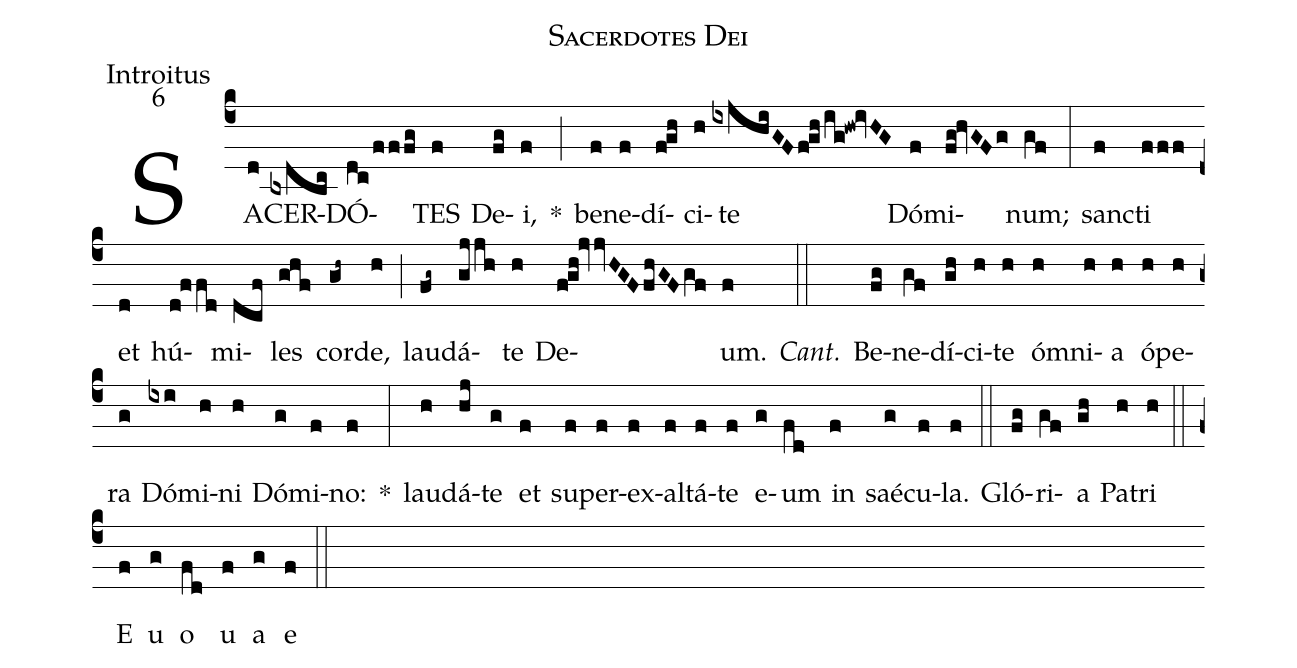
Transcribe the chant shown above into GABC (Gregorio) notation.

name:Sacerdotes Dei;
office-part:Introitus;
mode:6;
%%
(c4) SA(d)CER(bxdbc)DÓ(dc/fffg)TES(f) De(fg)i,(f) *(;) be(f)ne(f)dí(f!gh)ci(h)te(ixjhiGFf!gh/ig!hw!ivHG) Dó(f)mi(fg!hvGFg)num;(gf) (:) sanc(f)ti(fff) et(d) hú(d!ffd)mi(dcf)les(ghf) cor(gh~)de,(h) (;) lau(fg~)dá(gjjh)te(h) De(f!gh!jvvHGFfhGFgf)um.(f) <i>Cant.</i>(::) Be(fg)ne(gf)dí(gh)ci(h)te(h) óm(h)ni(h)a(h) ó(h)pe(h)ra(g) Dó(ixi)mi(h)ni(h) Dó(g)mi(f)no:(f) *(:) lau(h)dá(hj)te(g) et(f) su(f)per(f)ex(f)al(f)tá(f)te(f) e(g)um(fd) in(f) saé(g)cu(f)la.(f) (::) Gló(fg)ri(gf)a(gh) Pa(h)tri(h) (::) E(f) u(g) o(fd) u(f) a(g) e(f) (::)
